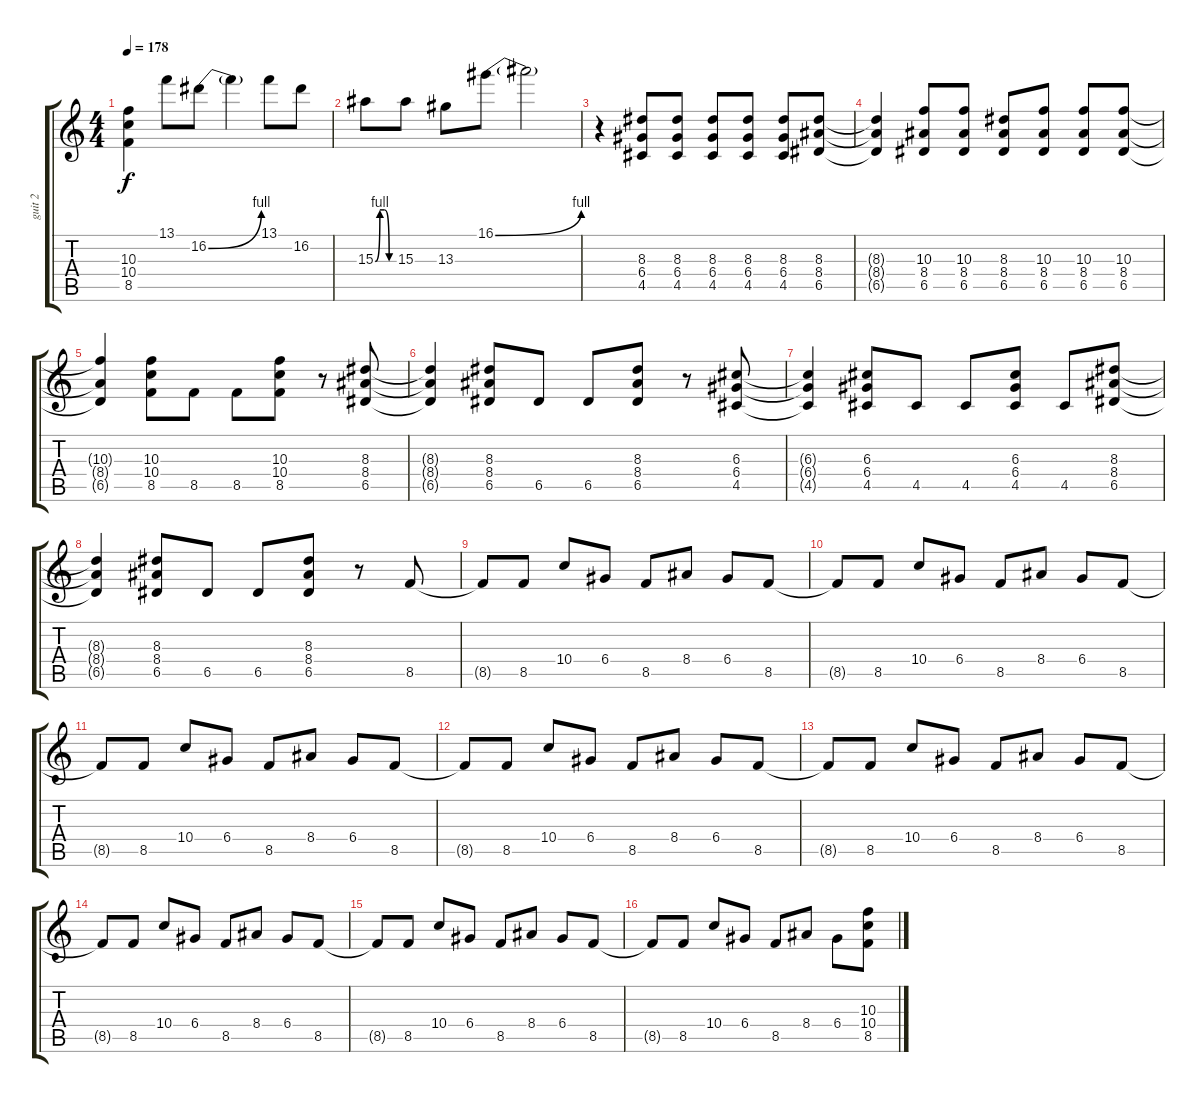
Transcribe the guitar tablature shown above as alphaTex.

\track ("guit 2" "guit 2") {instrument distortionguitar}
\staff {score tabs}
\tuning (E4 B3 G3 D3 A2 E2) {hide}
\ts (4 4)
\tempo 178
\clef g2
\ks c
(10.3{t} 10.4{t} 8.5{t}).4{dy f} 13.1.8 16.2{be (bend 0 0 60 4)}.8 16.2{t}.4 13.1.8 16.2.8 |
15.3{be (custom 0 0 15 4 30 4 45 0 60 0)}.8 15.3.8 13.3.8 16.1{be (bend 0 0 60 4)}.8 16.1{t}.2 |
r.4 (8.3 6.4 4.5).8 (8.3 6.4 4.5).8 (8.3 6.4 4.5).8 (8.3 6.4 4.5).8 (8.3 6.4 4.5).8 (8.3 8.4 6.5).8 |
(8.3{t} 8.4{t} 6.5{t}).4 (10.3 8.4 6.5).8 (10.3 8.4 6.5).8 (8.3 8.4 6.5).8 (10.3 8.4 6.5).8 (10.3 8.4 6.5).8 (10.3 8.4 6.5).8 |
(10.3{t} 8.4{t} 6.5{t}).4 (10.3 10.4 8.5).8 8.5.8 8.5.8 (10.3 10.4 8.5).8 r.8 (8.3 8.4 6.5).8 |
(8.3{t} 8.4{t} 6.5{t}).4 (8.3 8.4 6.5).8 6.5.8 6.5.8 (8.3 8.4 6.5).8 r.8 (6.3 6.4 4.5).8 |
(6.3{t} 6.4{t} 4.5{t}).4 (6.3 6.4 4.5).8 4.5.8 4.5.8 (6.3 6.4 4.5).8 4.5.8 (8.3 8.4 6.5).8 |
(8.3{t} 8.4{t} 6.5{t}).4 (8.3 8.4 6.5).8 6.5.8 6.5.8 (8.3 8.4 6.5).8 r.8 8.5.8 |
8.5{t}.8 8.5.8 10.4.8 6.4.8 8.5.8 8.4.8 6.4.8 8.5.8 |
8.5{t}.8 8.5.8 10.4.8 6.4.8 8.5.8 8.4.8 6.4.8 8.5.8 |
8.5{t}.8 8.5.8 10.4.8 6.4.8 8.5.8 8.4.8 6.4.8 8.5.8 |
8.5{t}.8 8.5.8 10.4.8 6.4.8 8.5.8 8.4.8 6.4.8 8.5.8 |
8.5{t}.8 8.5.8 10.4.8 6.4.8 8.5.8 8.4.8 6.4.8 8.5.8 |
8.5{t}.8 8.5.8 10.4.8 6.4.8 8.5.8 8.4.8 6.4.8 8.5.8 |
8.5{t}.8 8.5.8 10.4.8 6.4.8 8.5.8 8.4.8 6.4.8 8.5.8 |
8.5{t}.8 8.5.8 10.4.8 6.4.8 8.5.8 8.4.8 6.4.8 (10.3 10.4 8.5).8
